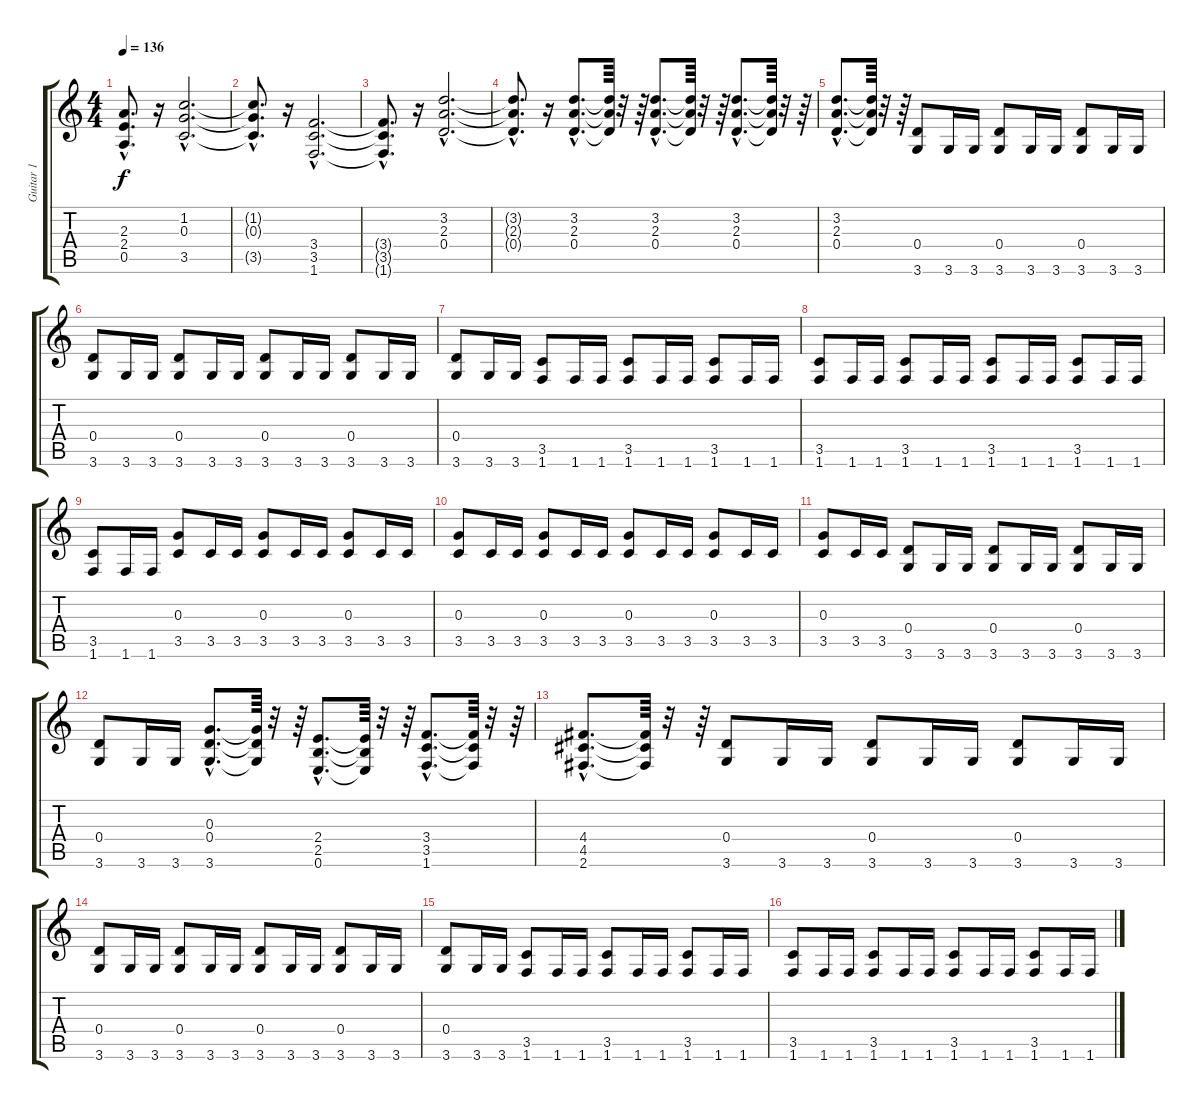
\track ("Guitar 1" "Guitar 1") {instrument distortionguitar}
\staff {score tabs}
\tuning (E4 B3 G3 D3 A2 E2) {hide}
\ts (4 4)
\tempo 136
\clef g2
\ks c
(2.3{hac t} 2.4{hac t} 0.5{hac t}).8{d dy f} r.16 (1.2{hac} 0.3{hac} 3.5{hac}).2{d} |
(1.2{hac t} 0.3{hac t} 3.5{hac t}).8{d} r.16 (3.4{hac} 3.5{hac} 1.6{hac}).2{d} |
(3.4{hac t} 3.5{hac t} 1.6{hac t}).8{d} r.16 (3.2{hac} 2.3{hac} 0.4{hac}).2{d} |
(3.2{hac t} 2.3{hac t} 0.4{hac t}).8{d} r.16 (3.2{hac} 2.3{hac} 0.4{hac}).8{d} (3.2{t} 2.3{t} 0.4{t}).64 r.32 r.64 (3.2{hac} 2.3{hac} 0.4{hac}).8{d} (3.2{t} 2.3{t} 0.4{t}).64 r.32 r.64 (3.2{hac} 2.3{hac} 0.4{hac}).8{d} (3.2{t} 2.3{t} 0.4{t}).64 r.32 r.64 |
(3.2{hac} 2.3{hac} 0.4{hac}).8{d} (3.2{t} 2.3{t} 0.4{t}).64 r.32 r.64 (0.4 3.6).8 3.6.16 3.6.16 (0.4 3.6).8 3.6.16 3.6.16 (0.4 3.6).8 3.6.16 3.6.16 |
(0.4 3.6).8 3.6.16 3.6.16 (0.4 3.6).8 3.6.16 3.6.16 (0.4 3.6).8 3.6.16 3.6.16 (0.4 3.6).8 3.6.16 3.6.16 |
(0.4 3.6).8 3.6.16 3.6.16 (3.5 1.6).8 1.6.16 1.6.16 (3.5 1.6).8 1.6.16 1.6.16 (3.5 1.6).8 1.6.16 1.6.16 |
(3.5 1.6).8 1.6.16 1.6.16 (3.5 1.6).8 1.6.16 1.6.16 (3.5 1.6).8 1.6.16 1.6.16 (3.5 1.6).8 1.6.16 1.6.16 |
(3.5 1.6).8 1.6.16 1.6.16 (0.3 3.5).8 3.5.16 3.5.16 (0.3 3.5).8 3.5.16 3.5.16 (0.3 3.5).8 3.5.16 3.5.16 |
(0.3 3.5).8 3.5.16 3.5.16 (0.3 3.5).8 3.5.16 3.5.16 (0.3 3.5).8 3.5.16 3.5.16 (0.3 3.5).8 3.5.16 3.5.16 |
(0.3 3.5).8 3.5.16 3.5.16 (0.4 3.6).8 3.6.16 3.6.16 (0.4 3.6).8 3.6.16 3.6.16 (0.4 3.6).8 3.6.16 3.6.16 |
(0.4 3.6).8 3.6.16 3.6.16 (0.3{hac} 0.4{hac} 3.6{hac}).8{d} (0.3{t} 0.4{t} 3.6{t}).64 r.32 r.64 (2.4{hac} 2.5{hac} 0.6{hac}).8{d} (2.4{t} 2.5{t} 0.6{t}).64 r.32 r.64 (3.4{hac} 3.5{hac} 1.6{hac}).8{d} (3.4{t} 3.5{t} 1.6{t}).64 r.32 r.64 |
(4.4{hac} 4.5{hac} 2.6{hac}).8{d} (4.4{t} 4.5{t} 2.6{t}).64 r.32 r.64 (0.4 3.6).8 3.6.16 3.6.16 (0.4 3.6).8 3.6.16 3.6.16 (0.4 3.6).8 3.6.16 3.6.16 |
(0.4 3.6).8 3.6.16 3.6.16 (0.4 3.6).8 3.6.16 3.6.16 (0.4 3.6).8 3.6.16 3.6.16 (0.4 3.6).8 3.6.16 3.6.16 |
(0.4 3.6).8 3.6.16 3.6.16 (3.5 1.6).8 1.6.16 1.6.16 (3.5 1.6).8 1.6.16 1.6.16 (3.5 1.6).8 1.6.16 1.6.16 |
(3.5 1.6).8 1.6.16 1.6.16 (3.5 1.6).8 1.6.16 1.6.16 (3.5 1.6).8 1.6.16 1.6.16 (3.5 1.6).8 1.6.16 1.6.16
